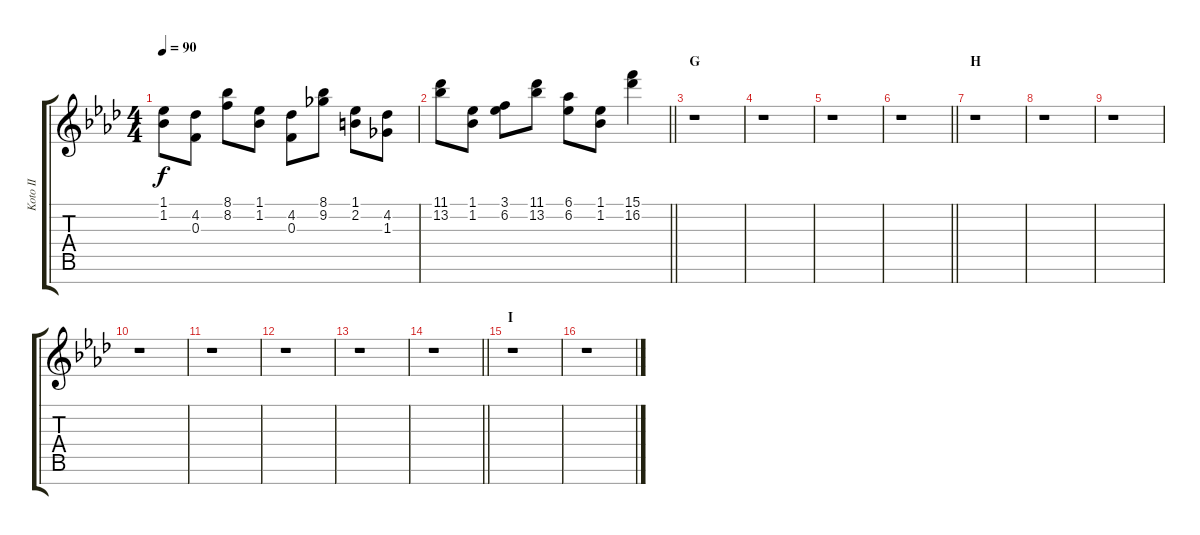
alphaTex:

\track ("Koto II" "Koto II") {instrument koto}
\staff {score tabs}
\tuning (D5 A4 F4 C4 G3 D3 A2) {hide}
\ts (4 4)
\tempo 90
\clef g2
\ks ab
(1.1 1.2).8{dy f} (4.2 0.3).8 (8.1 8.2).8 (1.1 1.2).8 (4.2 0.3).8 (8.1 9.2).8 (1.1 2.2).8 (4.2 1.3).8 |
\barLineRight lightlight
(11.1 13.2).8 (1.1 1.2).8 (3.1 6.2).8 (11.1 13.2).8 (6.1 6.2).8 (1.1 1.2).8 (15.1 16.2).4 |
\section ("" "G")
r.1 |
r.1 |
r.1 |
\barLineRight lightlight
r.1 |
\section ("" "H")
r.1 |
r.1 |
r.1 |
r.1 |
r.1 |
r.1 |
r.1 |
\barLineRight lightlight
r.1 |
\section ("" "I")
r.1 |
r.1
